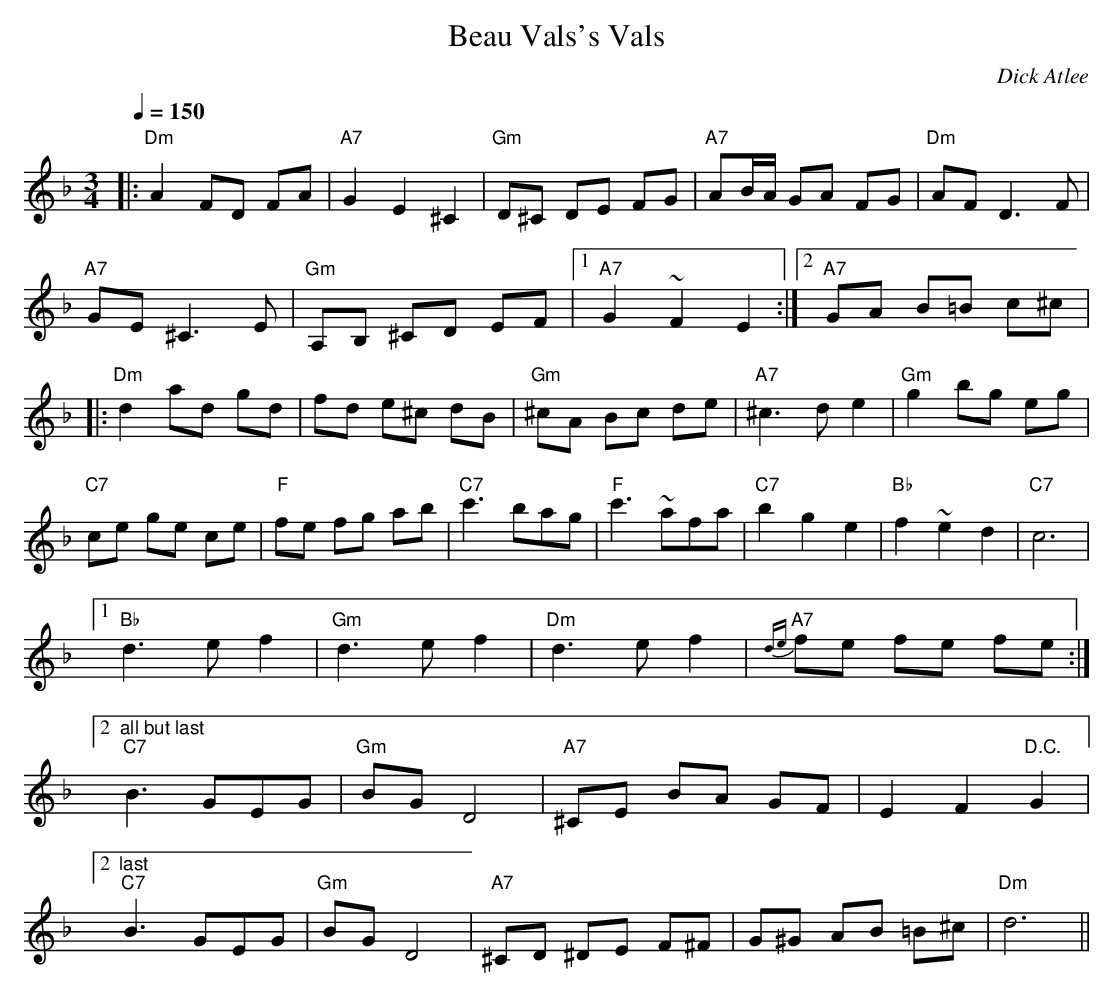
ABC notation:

X:1
T:Beau Vals's Vals
M:3/4
L:1/8
Q:1/4=150
C:Dick Atlee
K:Dm
|: "Dm" A2 FD FA | "A7" G2 E2 ^C2 | "Gm" D^C DE FG |
"A7" AB/2A/2 GA FG | "Dm" AF D3 F | !
"A7" GE ^C3 E | "Gm" A,B, ^CD EF |
[1"A7" G2 ~F2 E2 :|[2 "A7" GA B=B c^c | !
|: "Dm" d2 ad gd | fd e^c dB | "Gm" ^cA Bc de |
"A7" ^c3 d e2 | "Gm" g2 bg eg | !
"C7" ce ge ce | "F" fe fg ab | "C7" c'3 bag | "F" c'3 ~afa |
"C7" b2 g2 e2 | "Bb" f2 ~e2 d2 | "C7" c6 | !
[1 "Bb" d3 e f2 | "Gm" d3 e f2 | "Dm" d3 e f2 | "A7" {de} fe fe fe :| !
[2 "all but last" "C7" B3 GEG | "Gm" BG D4 |
"A7" ^CE BA GF | E2 F2 "D.C." G2 | !
[2 "last" "C7" B3 GEG | "Gm" BG D4 |
"A7" ^CD ^DE F^F | G^G AB =B^c | "Dm" d6 ||
